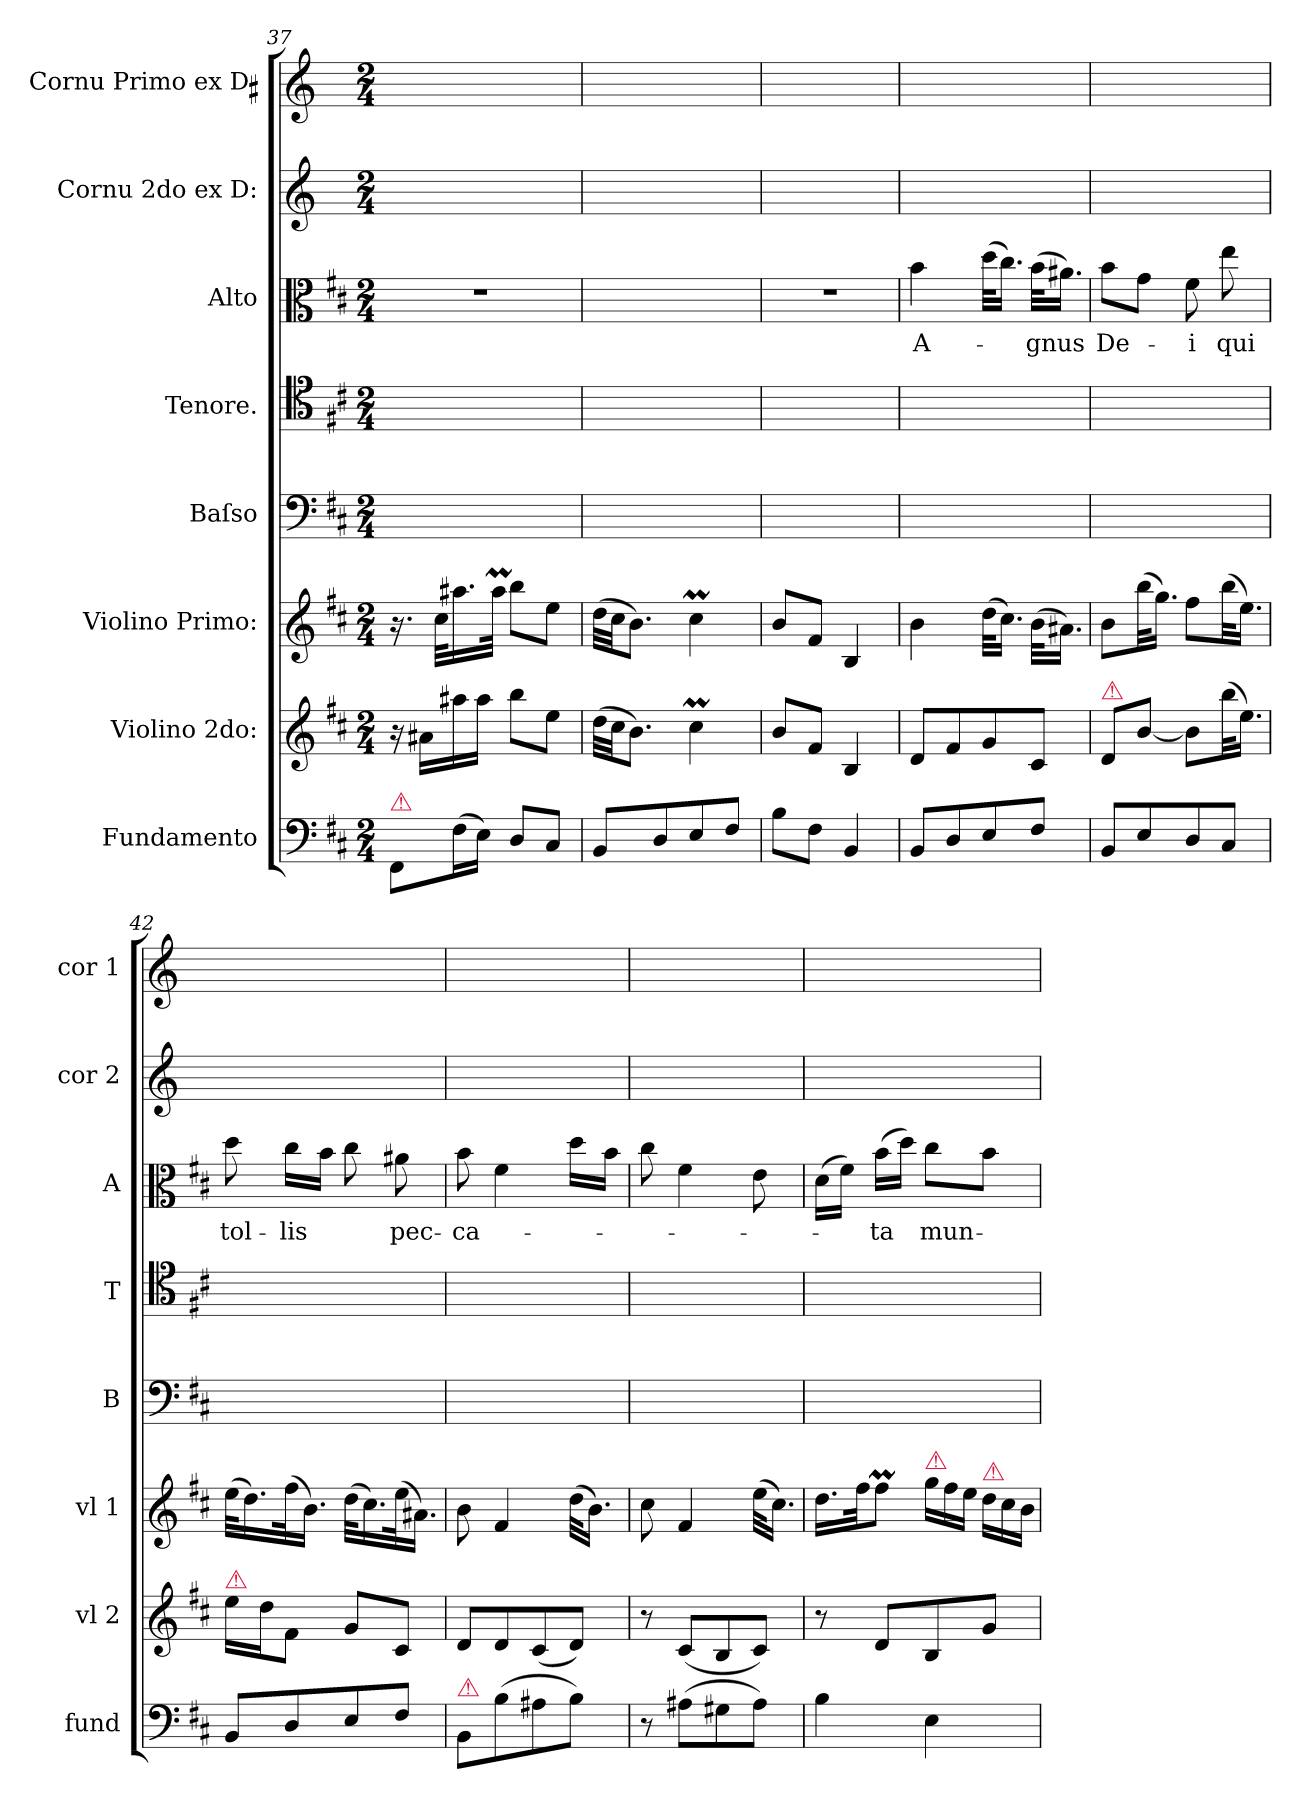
**kern	**dynam	**kern	**dynam	**kern	**dynam	**kern	**kern	**kern	**text	**kern	**kern
*part8	*part8	*part7	*part7	*part6	*part6	*part5	*part4	*part3	*part3	*part2	*part1
*staff8	*staff8	*staff7	*staff7	*staff6	*staff6	*staff5	*staff4	*staff3	*staff3	*staff2	*staff1
*I"Fundamento	*	*I"Violino 2do:	*	*I"Violino Primo:	*	*I"Baſso	*I"Tenore.	*I"Alto	*	*I"Cornu 2do ex D:	*I"Cornu Primo ex D#
*I'fund	*	*I'vl 2	*	*I'vl 1	*	*I'B	*I'T	*I'A	*	*I'cor 2	*I'cor 1
*clefF4	*	*clefG2	*	*clefG2	*	*clefF4	*clefC4	*clefC3	*	*clefG2	*clefG2
*	*	*	*	*	*	*	*	*	*	*ITrd6c10	*ITrd6c10
*k[f#c#]	*	*k[f#c#]	*	*k[f#c#]	*	*k[f#c#]	*k[f#c#]	*k[f#c#]	*	*k[f#c#]	*k[f#c#]
*M2/4	*	*M2/4	*	*M2/4	*	*M2/4	*M2/4	*M2/4	*	*M2/4	*M2/4
=37	=37	=37	=37	=37	=37	=37	=37	=37	=37	=37	=37
!LO:TX:a:color=crimson:t=⚠	!	!	!	!	!	!	!	!	!	!	!
!	!LO:DY:a	!	!	!	!	!	!	!LO:N:vis=1	!	!	!
8FF#/L	pia	16r	.	16.r	.	2ryy	2ryy	2r	.	2ryy	2ryy
!	!	!	!LO:DY:b	!	!	!	!	!	!	!	!
.	.	16a#X\LL	pia	.	.	.	.	.	.	.	.
.	.	.	.	32cc#\KLL	.	.	.	.	.	.	.
(16F#\L	.	16aa#X\	.	16.aa#X\	.	.	.	.	.	.	.
16E\JJ)	.	16aa#\JJ	.	.	.	.	.	.	.	.	.
.	.	.	.	32aa#m\JJk	.	.	.	.	.	.	.
8D/L	.	8bb\L	.	8bb\L	.	.	.	.	.	.	.
8C#/J	.	8ee\J	.	8ee\J	.	.	.	.	.	.	.
=38	=38	=38	=38	=38	=38	=38	=38	=38	=38	=38	=38
8BB/L	.	(32dd\LLL	.	(32dd\LLL	.	2ryy	2ryy	2ryy	.	2ryy	2ryy
.	.	32cc#\JJ	.	32cc#\JJ	.	.	.	.	.	.	.
.	.	8.b\J)	.	8.b\J)	.	.	.	.	.	.	.
8D/	.	.	.	.	.	.	.	.	.	.	.
8E/	.	4cc#m\	.	4cc#m\	.	.	.	.	.	.	.
8F#/J	.	.	.	.	.	.	.	.	.	.	.
=39	=39	=39	=39	=39	=39	=39	=39	=39	=39	=39	=39
!	!	!	!LO:DY:b	!	!	!	!	!	!	!	!
8B\L	.	8b/L	for	8b/L	.	2ryy	2ryy	2r	.	2ryy	2ryy
8F#\J	.	8f#/J	.	8f#/J	.	.	.	.	.	.	.
4BB/	.	4B/	.	4B/	.	.	.	.	.	.	.
=40	=40	=40	=40	=40	=40	=40	=40	=40	=40	=40	=40
!	!LO:DY:a	!	!LO:DY:a	!	!LO:DY:b	!	!	!	!	!	!
8BB/L	pia	8d/L	po	4b\	pia	2ryy	2ryy	4b\	A-	2ryy	2ryy
8D/	.	8f#/	.	.	.	.	.	.	.	.	.
8E/	.	8g/	.	(32dd\KLL	.	.	.	(32dd\KLL	.	.	.
.	.	.	.	16.cc#\JJ)	.	.	.	16.cc#\JJ)	.	.	.
8F#/J	.	8c#/J	.	(32b\KLL	.	.	.	(32b\KLL	-gnus	.	.
.	.	.	.	16.a#X\JJ)	.	.	.	16.a#X\JJ)	.	.	.
=41	=41	=41	=41	=41	=41	=41	=41	=41	=41	=41	=41
!	!	!LO:TX:a:color=crimson:t=⚠	!	!	!	!	!	!	!	!	!
8BB/L	.	8d/L	.	8b\L	.	2ryy	2ryy	8b\L	De-	2ryy	2ryy
8E/	.	[8b\J	.	(32bb\KL	.	.	.	8g\J	.	.	.
.	.	.	.	16.gg\JJ)	.	.	.	.	.	.	.
8D/	.	8b\L]	.	8ff#\L	.	.	.	8f#\	-i	.	.
8C#/J	.	(32bb\KL	.	(32bb\KL	.	.	.	8ee\	qui	.	.
.	.	16.ee\JJ)	.	16.ee\JJ)	.	.	.	.	.	.	.
=42	=42	=42	=42	=42	=42	=42	=42	=42	=42	=42	=42
!	!	!LO:TX:a:color=crimson:t=⚠	!	!	!	!	!	!	!	!	!
8BB/L	.	16ee\LL	.	(32ee\KLL	.	2ryy	2ryy	8dd\	tol-	2ryy	2ryy
.	.	.	.	16.dd\)	.	.	.	.	.	.	.
.	.	16dd\J	.	.	.	.	.	.	.	.	.
8D/	.	8f#/J	.	(32ff#\K	.	.	.	16cc#\LL	-lis	.	.
.	.	.	.	16.b\JJ)	.	.	.	.	.	.	.
.	.	.	.	.	.	.	.	16b\JJ	.	.	.
8E/	.	8g/L	.	(32dd\KLL	.	.	.	8cc#\	.	.	.
.	.	.	.	16.cc#\)	.	.	.	.	.	.	.
8F#/J	.	8c#/J	.	(32ee\K	.	.	.	8a#X\	pec-	.	.
.	.	.	.	16.a#X\JJ)	.	.	.	.	.	.	.
=43	=43	=43	=43	=43	=43	=43	=43	=43	=43	=43	=43
!LO:TX:a:color=crimson:t=⚠	!	!	!	!	!	!	!	!	!	!	!
8BB/L	.	8d/L	.	8b\	.	2ryy	2ryy	8b\	-ca-	2ryy	2ryy
(8B\	.	8d/	.	4f#/	.	.	.	4f#\	.	.	.
8A#X\	.	(8c#/	.	.	.	.	.	.	.	.	.
8B\J)	.	8d/J)	.	(32dd\KLL	.	.	.	16dd\LL	.	.	.
.	.	.	.	16.b\JJ)	.	.	.	.	.	.	.
.	.	.	.	.	.	.	.	16b\JJ	.	.	.
=44	=44	=44	=44	=44	=44	=44	=44	=44	=44	=44	=44
8r	.	8r	.	8cc#\	.	2ryy	2ryy	8cc#\	.	2ryy	2ryy
(8A#X\L	.	(8c#/L	.	4f#/	.	.	.	4f#\	.	.	.
8G#X\	.	8B/	.	.	.	.	.	.	.	.	.
8A#\J)	.	8c#/J)	.	(32ee\KLL	.	.	.	8e\	.	.	.
.	.	.	.	16.cc#\JJ)	.	.	.	.	.	.	.
=45	=45	=45	=45	=45	=45	=45	=45	=45	=45	=45	=45
4B\	.	8r	.	16.dd\LL	.	2ryy	2ryy	(16d\LL	.	2ryy	2ryy
.	.	.	.	.	.	.	.	16f#\JJ)	.	.	.
.	.	.	.	32ff#\JK	.	.	.	.	.	.	.
.	.	8d/L	.	8ff#m\J	.	.	.	(16b\LL	-ta	.	.
.	.	.	.	.	.	.	.	16dd\JJ)	.	.	.
*	*	*	*	*Xtuplet	*	*	*	*	*	*	*
!	!	!	!	!LO:TX:a:color=crimson:t=⚠	!	!	!	!	!	!	!
4E\	.	8B/	.	24gg\LL	.	.	.	8cc#\L	mun-	.	.
.	.	.	.	24ff#\	.	.	.	.	.	.	.
.	.	.	.	24ee\JJ	.	.	.	.	.	.	.
!	!	!	!	!LO:TX:a:color=crimson:t=⚠	!	!	!	!	!	!	!
.	.	8g/J	.	24dd\LL	.	.	.	8b\J	.	.	.
.	.	.	.	24cc#\	.	.	.	.	.	.	.
.	.	.	.	24b\JJ	.	.	.	.	.	.	.
=	=	=	=	=	=	=	=	=	=	=	=
*-	*-	*-	*-	*-	*-	*-	*-	*-	*-	*-	*-
